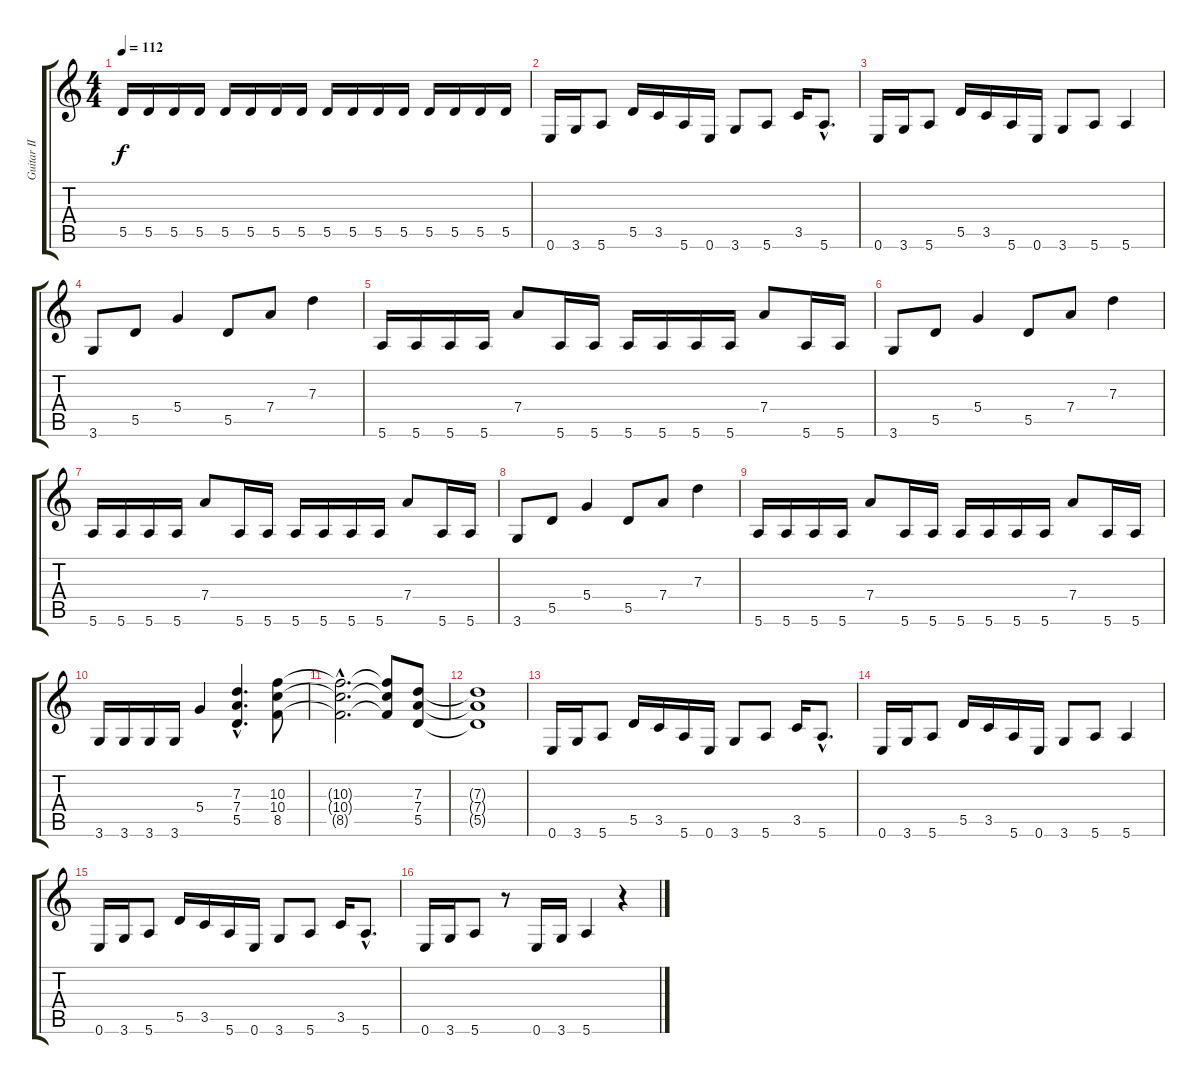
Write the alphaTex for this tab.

\track ("Guitar II" "Guitar II") {instrument distortionguitar}
\staff {score tabs}
\tuning (E4 B3 G3 D3 A2 E2) {hide}
\ts (4 4)
\tempo 112
\clef g2
\ks c
5.5.16{dy f} 5.5.16 5.5.16 5.5.16 5.5.16 5.5.16 5.5.16 5.5.16 5.5.16 5.5.16 5.5.16 5.5.16 5.5.16 5.5.16 5.5.16 5.5.16 |
0.6.16 3.6.16 5.6.8 5.5.16 3.5.16 5.6.16 0.6.16 3.6.8 5.6.8 3.5.16 5.6{hac}.8{d} |
0.6.16 3.6.16 5.6.8 5.5.16 3.5.16 5.6.16 0.6.16 3.6.8 5.6.8 5.6.4 |
3.6.8 5.5.8 5.4.4 5.5.8 7.4.8 7.3.4 |
5.6.16 5.6.16 5.6.16 5.6.16 7.4.8 5.6.16 5.6.16 5.6.16 5.6.16 5.6.16 5.6.16 7.4.8 5.6.16 5.6.16 |
3.6.8 5.5.8 5.4.4 5.5.8 7.4.8 7.3.4 |
5.6.16 5.6.16 5.6.16 5.6.16 7.4.8 5.6.16 5.6.16 5.6.16 5.6.16 5.6.16 5.6.16 7.4.8 5.6.16 5.6.16 |
3.6.8 5.5.8 5.4.4 5.5.8 7.4.8 7.3.4 |
5.6.16 5.6.16 5.6.16 5.6.16 7.4.8 5.6.16 5.6.16 5.6.16 5.6.16 5.6.16 5.6.16 7.4.8 5.6.16 5.6.16 |
3.6.16 3.6.16 3.6.16 3.6.16 5.4.4 (7.3{hac} 7.4{hac} 5.5{hac}).4{d} (10.3 10.4 8.5).8 |
(10.3{hac t} 10.4{hac t} 8.5{hac t}).2{d} (10.3{t} 10.4{t} 8.5{t}).8 (7.3 7.4 5.5).8 |
(7.3{t} 7.4{t} 5.5{t}).1 |
0.6.16 3.6.16 5.6.8 5.5.16 3.5.16 5.6.16 0.6.16 3.6.8 5.6.8 3.5.16 5.6{hac}.8{d} |
0.6.16 3.6.16 5.6.8 5.5.16 3.5.16 5.6.16 0.6.16 3.6.8 5.6.8 5.6.4 |
0.6.16 3.6.16 5.6.8 5.5.16 3.5.16 5.6.16 0.6.16 3.6.8 5.6.8 3.5.16 5.6{hac}.8{d} |
0.6.16 3.6.16 5.6.8 r.8 0.6.16 3.6.16 5.6.4 r.4
